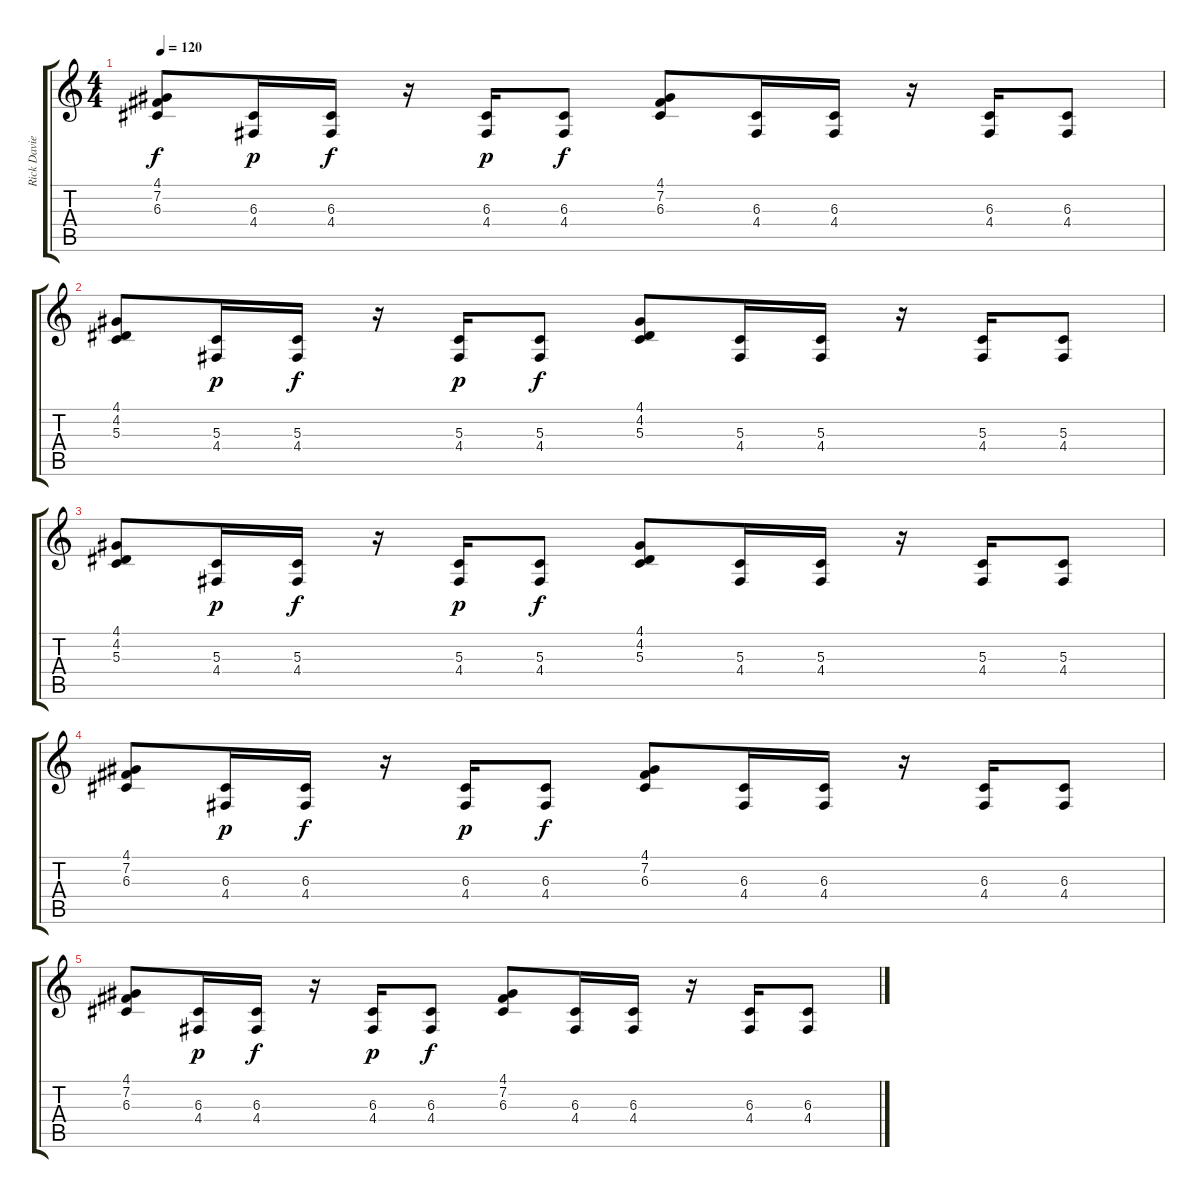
\track ("Rick Davies (electric piano)" "Rick Davie") {instrument electricgrandpiano}
\staff {score tabs}
\tuning (E4 B3 G3 D3 A2 E2) {hide}
\ts (4 4)
\tempo 120
\clef g2
\ks c
(4.1 7.2 6.3).8{dy f} (6.3 4.4).16{dy p} (6.3 4.4).16{dy f} r.16 (6.3 4.4).16{dy p} (6.3 4.4).8{dy f} (4.1 7.2 6.3).8 (6.3 4.4).16 (6.3 4.4).16 r.16 (6.3 4.4).16 (6.3 4.4).8 |
(4.1 4.2 5.3).8{volume 5} (5.3 4.4).16{dy p} (5.3 4.4).16{dy f} r.16 (5.3 4.4).16{dy p} (5.3 4.4).8{dy f} (4.1 4.2 5.3).8 (5.3 4.4).16 (5.3 4.4).16 r.16 (5.3 4.4).16 (5.3 4.4).8 |
(4.1 4.2 5.3).8 (5.3 4.4).16{dy p} (5.3 4.4).16{dy f} r.16 (5.3 4.4).16{dy p} (5.3 4.4).8{dy f} (4.1 4.2 5.3).8 (5.3 4.4).16 (5.3 4.4).16 r.16 (5.3 4.4).16 (5.3 4.4).8 |
(4.1 7.2 6.3).8{volume 0} (6.3 4.4).16{dy p} (6.3 4.4).16{dy f} r.16 (6.3 4.4).16{dy p} (6.3 4.4).8{dy f} (4.1 7.2 6.3).8 (6.3 4.4).16 (6.3 4.4).16 r.16 (6.3 4.4).16 (6.3 4.4).8 |
(4.1 7.2 6.3).8 (6.3 4.4).16{dy p} (6.3 4.4).16{dy f} r.16 (6.3 4.4).16{dy p} (6.3 4.4).8{dy f} (4.1 7.2 6.3).8 (6.3 4.4).16 (6.3 4.4).16 r.16 (6.3 4.4).16 (6.3 4.4).8
